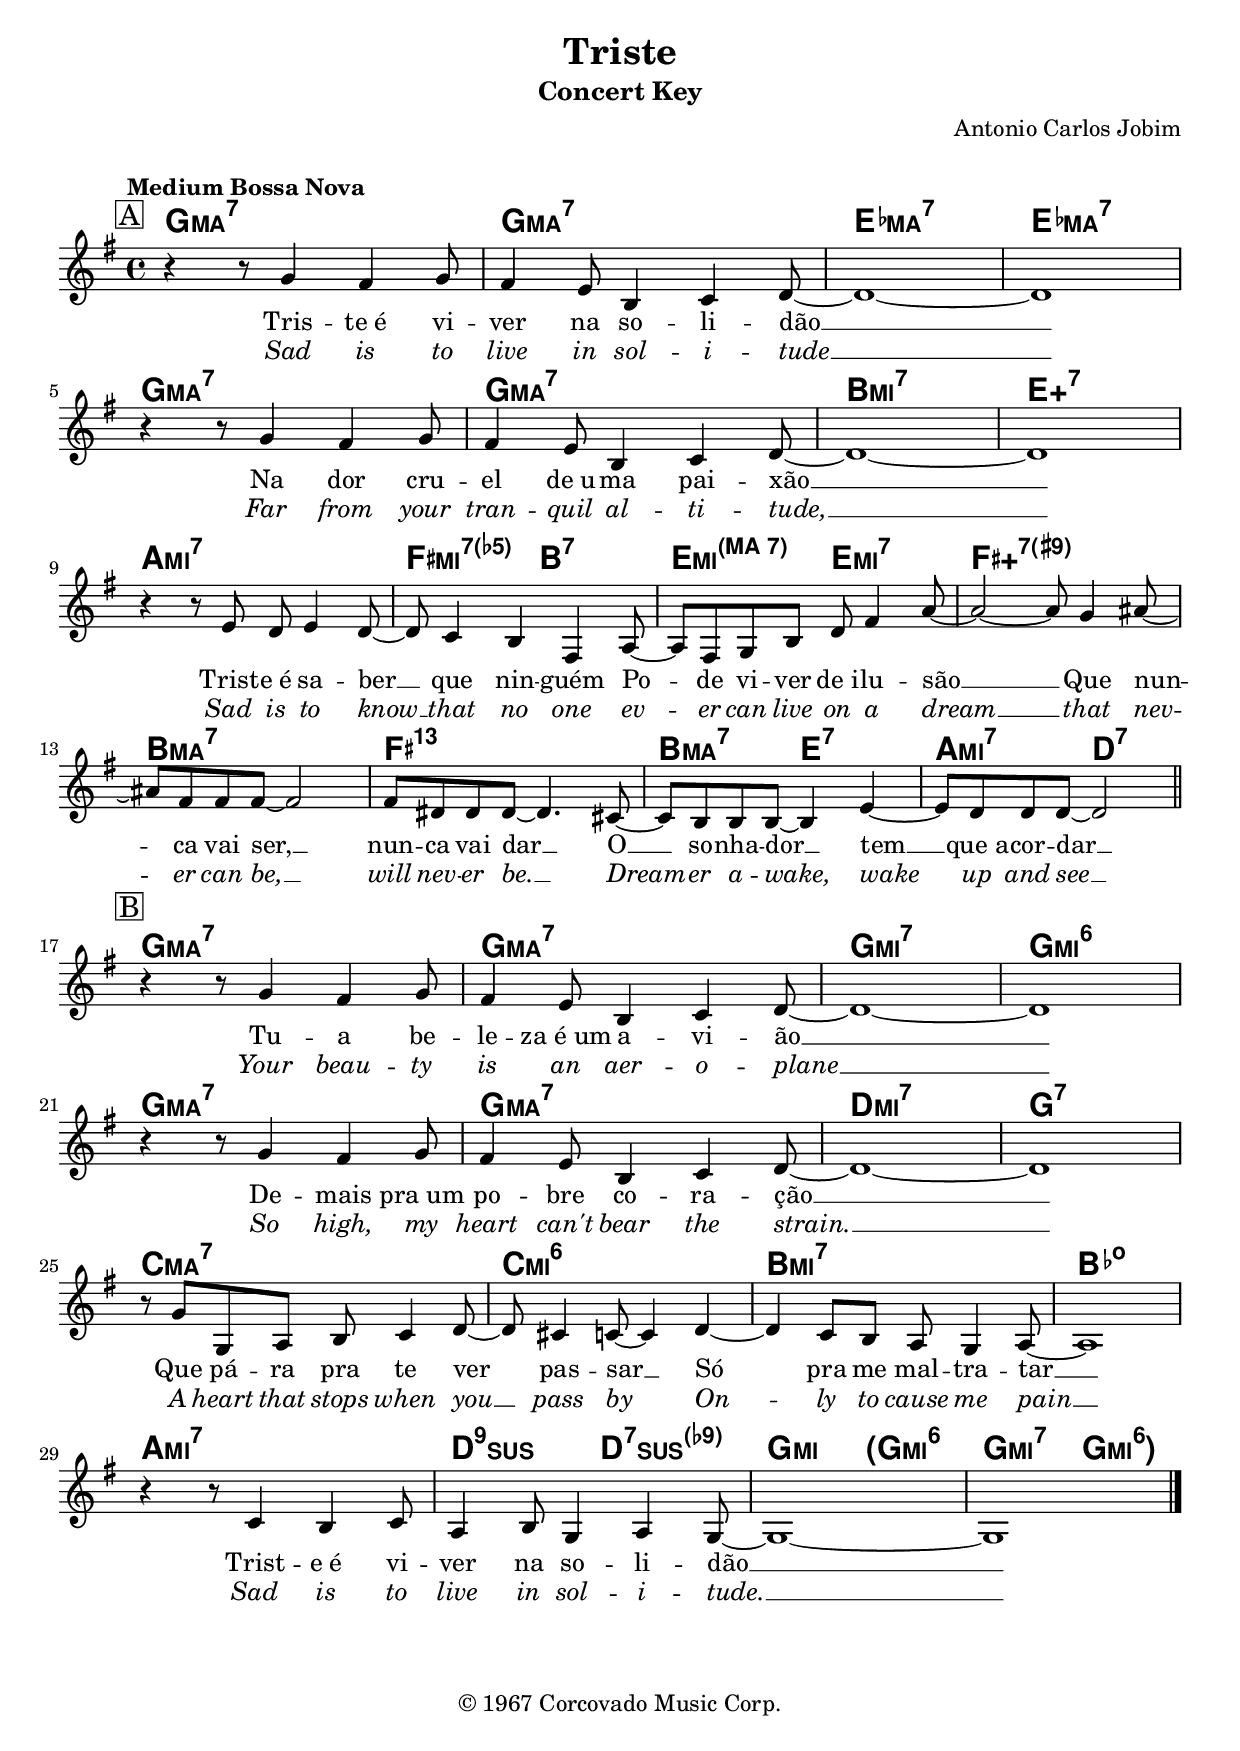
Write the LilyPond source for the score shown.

\version "2.24.0"

\include "english.ly"

instrument = "Concert Key"
whatKey = g
whatClef = "treble"

%% -*- Mode: LilyPond -*-

\include "lead-sheets.ily"

refrainPortugueseLyrics = \lyricmode {
  Tris -- te_é vi -- ver na so -- li -- dão __
  Na dor cru -- el de_u -- ma pai -- xão __
  Trist -- e_é sa -- ber __ que nin -- guém
  Po -- de vi -- ver de_i -- lu -- são __
  Que nun -- ca vai ser, __ nun -- ca vai dar __
  O __ so -- nha -- dor __ tem __ que_a -- cor -- dar __

  Tu -- a be -- le -- za_é_um a -- vi -- ão __
  De -- mais pra_um po -- bre co -- ra -- ção __
  Que pá -- ra pra te ver pas -- sar __
  Só pra me mal -- tra -- tar __
  Trist -- e_é vi -- ver na so -- li -- dão __
}

refrainEnglishLyrics = \lyricmode {
  Sad is to live in sol -- i -- tude __
  Far from your tran -- quil al -- ti -- tude, __
  Sad is to know __ that no one ev -- er can live on a dream __
  that nev -- er can be, __ will nev -- er be. __
  Dream -- er a -- wake, wake up and see __

  Your beau -- ty is an aer -- o -- plane __
  So high, my heart can't bear the strain. __
  A heart that stops when you __ pass by
  On -- ly to cause me pain __
  Sad is to live in sol -- i -- tude. __
}

refrainChords = \chordmode {
  a1:maj7 a1:maj7 f1:maj7 f1:maj7
  a1:maj7 a1:maj7 cs1:m7 fs1:7.5+
  
  b1:m7 gs2:m7.5- cs2:7 fs2:m7+ fs2:m7 gs1:7.9+.5+
  cs1:maj7 gs1:13 cs2:maj7 fs2:7 b2:m7 e2:7

  a1:maj7 a1:maj7 a1:m7 a1:m6
  a1:maj7 a1:maj7 e1:m7 a1:7

  d1:maj7 d1:m6 cs1:m7 c1:dim7
  b1:m7 e2:sus9 e2:sus7.9- a2:m

  \set chordNameFunction = #begin-parenthesis-ignatzek-chord-names
  a2:m6
  \unset chordNameFunction
  a2:m7
  \set chordNameFunction = #end-parenthesis-ignatzek-chord-names
  a2:m6
  \unset chordNameFunction
}
  
refrainMelody = \relative f' {
  \time 4/4
  \key bf \major
  \clef \whatClef
  \tempo "Medium Bossa Nova"
  
  \mark \markup{ \box A }

  r4 r8 bf4 a4 bf8 | a4 g8 d4 ef4 f8~ | f1~ | f1 |
  \break
  r4 r8 bf4 a4 bf8 | a4 g8 d4 ef4 f8~ | f1~ | f1 |
  \break
  r4 r8 g8 f8 g4 f8~ | f8 ef4 d4 a4 c8~ | c8 a8 bf8 d8 f8 a4 c8~ | c2~ c8 bf4 cs8~ |
  \break
  cs8 a8 a8 a8~ a2 | a8 fs8 fs8 fs8~ fs4. e8~ | e8 d8 d8 d8~ d4 g4~ | g8 f8 f8 f8~ f2 |
  \bar "||"
  \break
  
  \mark \markup{ \box B }

  r4 r8 bf4 a4 bf8 | a4 g8 d4 ef4 f8~ | f1~ | f1 |
  \break
  r4 r8 bf4 a4 bf8 | a4 g8 d4 ef4 f8~ | f1~ | f1 |
  \break
  r8 bf8 bf,8 c8 d8 ef4 f8~ | f8 e4 ef8~ ef4 f4~ | f4 ef8 d8 c8 bf4 c8~ | c1 |
  \break
  r4 r8 ef4 d4 ef8 c4 d8 bf4 c4 bf8~ | bf1~ | bf1 |
  \bar "|."
}
  
\include "paper.ily"

\header {
  title = "Triste"
  subtitle = \instrument
  composer = "Antonio Carlos Jobim"
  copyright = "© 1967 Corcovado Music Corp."
}

\markup {
  % Leave a gap after the header
  \vspace #1
}

emphasize = {
  \override Lyrics.LyricText.font-shape = #'italic
}

normal = {
  \revert Lyrics.LyricText.font-shape
}

\score {
  <<
    { \context ChordNames 
      {
      \override ChordName.font-size = #+3
      \override ChordName.font-series = #'bold
      \set chordChanges = ##f
     \transpose a \whatKey {
       \refrainChords
	}
      }
      }
    \new Staff {
      \context Voice = "voiceMelody" { 
	\noDoubleAccidentalMusic \transpose bf \whatKey {
	  \refrainMelody
	  }
	}
    }
    \new Lyrics \lyricsto "voiceMelody"
    {
    <<
      { \refrainPortugueseLyrics }
      \new Lyrics {
	\set associatedVoice = "voiceMelody"
	\emphasize \refrainEnglishLyrics }
    >>
    }
  >>
  \layout { }
}

